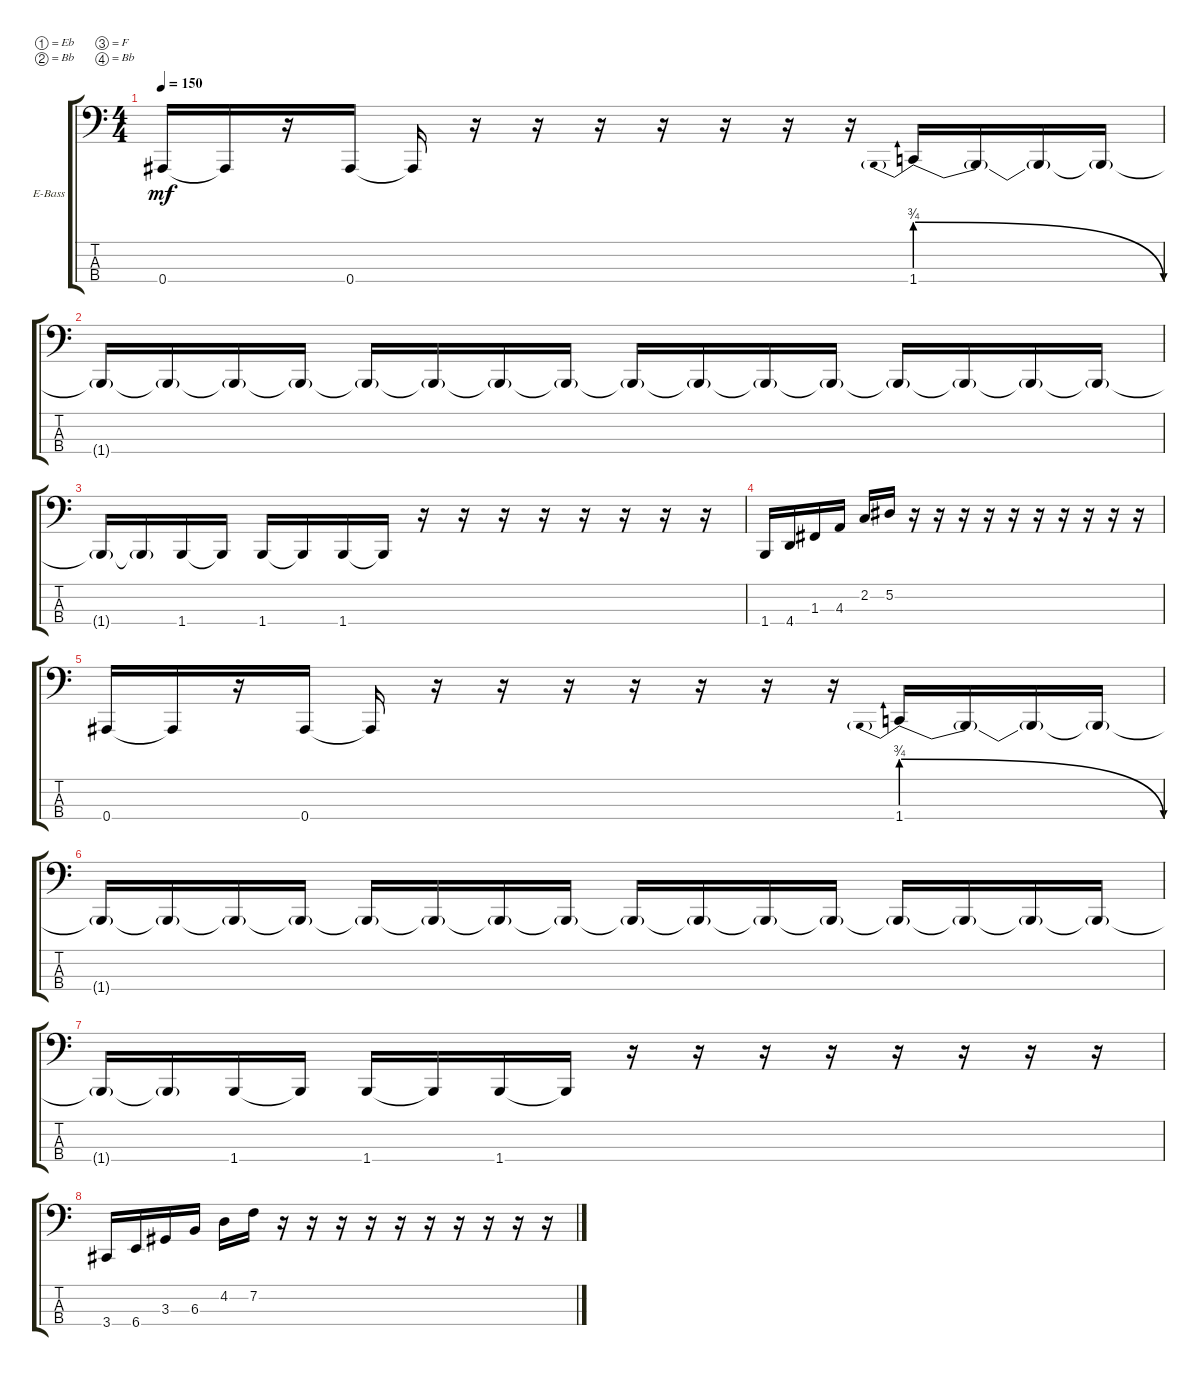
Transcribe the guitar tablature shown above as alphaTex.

\defaultSystemsLayout 4
\bracketExtendMode groupsimilarinstruments
\firstSystemTrackNameOrientation horizontal
\otherSystemsTrackNameOrientation horizontal
\track ("Electric Bass" "E-Bass") {instrument electricbassfinger}
\staff {score tabs}
\tuning (Eb2 Bb1 F1 Bb0)
\ts (4 4)
\tempo 150
\clef f4
\scale
0.487395
\ks c
0.4.16{dy mf instrument electricbassfinger} 0.4{t}.16 r.16 0.4.16 0.4{t}.16 r.16 r.16 r.16 r.16 r.16 r.16 r.16 1.4{be (prebendrelease 0 3 60 0)}.16 1.4{t}.16 1.4{t}.16 1.4{t}.16 |
\scale
0.256303 1.4{t}.16 1.4{t}.16 1.4{t}.16 1.4{t}.16 1.4{t}.16 1.4{t}.16 1.4{t}.16 1.4{t}.16 1.4{t}.16 1.4{t}.16 1.4{t}.16 1.4{t}.16 1.4{t}.16 1.4{t}.16 1.4{t}.16 1.4{t}.16 |
\scale
0.256303 1.4{t}.16 1.4{t}.16 1.4.16 1.4{t}.16 1.4.16 1.4{t}.16 1.4.16 1.4{t}.16 r.16 r.16 r.16 r.16 r.16 r.16 r.16 r.16 |
\scale
0.333333 1.4.16 4.4.16 1.3.16 4.3.16 2.2.16 5.2.16 r.16 r.16 r.16 r.16 r.16 r.16 r.16 r.16 r.16 r.16 |
\scale
0.333333 0.4.16 0.4{t}.16 r.16 0.4.16 0.4{t}.16 r.16 r.16 r.16 r.16 r.16 r.16 r.16 1.4{be (prebendrelease 0 3 60 0)}.16 1.4{t}.16 1.4{t}.16 1.4{t}.16 |
\scale
0.333333 1.4{t}.16 1.4{t}.16 1.4{t}.16 1.4{t}.16 1.4{t}.16 1.4{t}.16 1.4{t}.16 1.4{t}.16 1.4{t}.16 1.4{t}.16 1.4{t}.16 1.4{t}.16 1.4{t}.16 1.4{t}.16 1.4{t}.16 1.4{t}.16 |
\scale
0.333333 1.4{t}.16 1.4{t}.16 1.4.16 1.4{t}.16 1.4.16 1.4{t}.16 1.4.16 1.4{t}.16 r.16 r.16 r.16 r.16 r.16 r.16 r.16 r.16 |
\scale
0.333333 3.4.16 6.4.16 3.3.16 6.3.16 4.2.16 7.2.16 r.16 r.16 r.16 r.16 r.16 r.16 r.16 r.16 r.16 r.16
